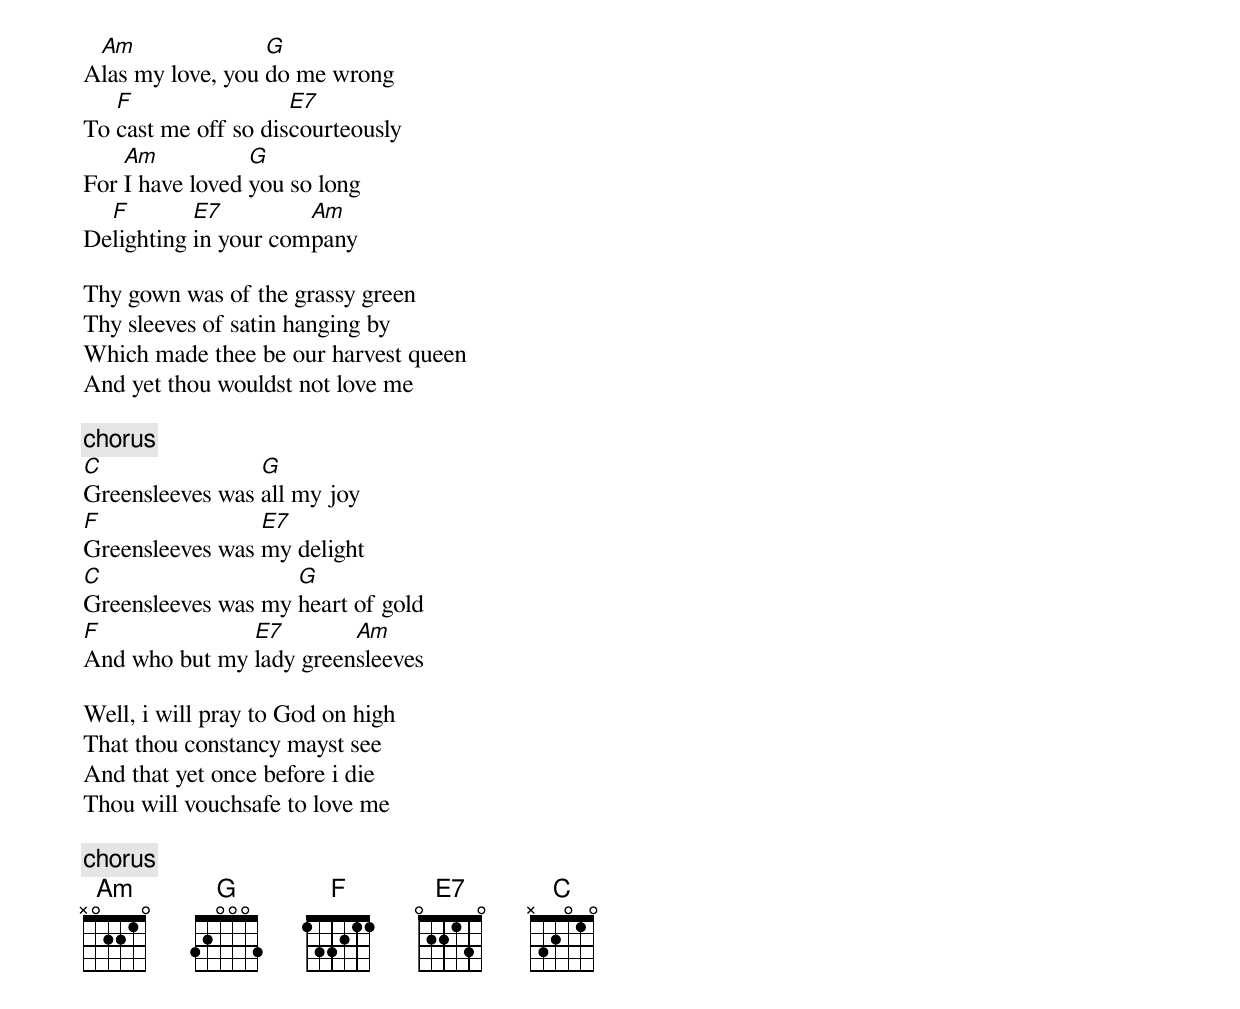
 Am               G
Alas my love, you do me wrong
   F                 E7
To cast me off so discourteously
    Am           G
For I have loved you so long
  F        E7         Am
Delighting in your company

Thy gown was of the grassy green
Thy sleeves of satin hanging by
Which made thee be our harvest queen
And yet thou wouldst not love me

[chorus]
C                G
Greensleeves was all my joy
F                E7
Greensleeves was my delight
C                   G
Greensleeves was my heart of gold
F              E7        Am
And who but my lady greensleeves

Well, i will pray to God on high
That thou constancy mayst see
And that yet once before i die
Thou will vouchsafe to love me

[chorus]
